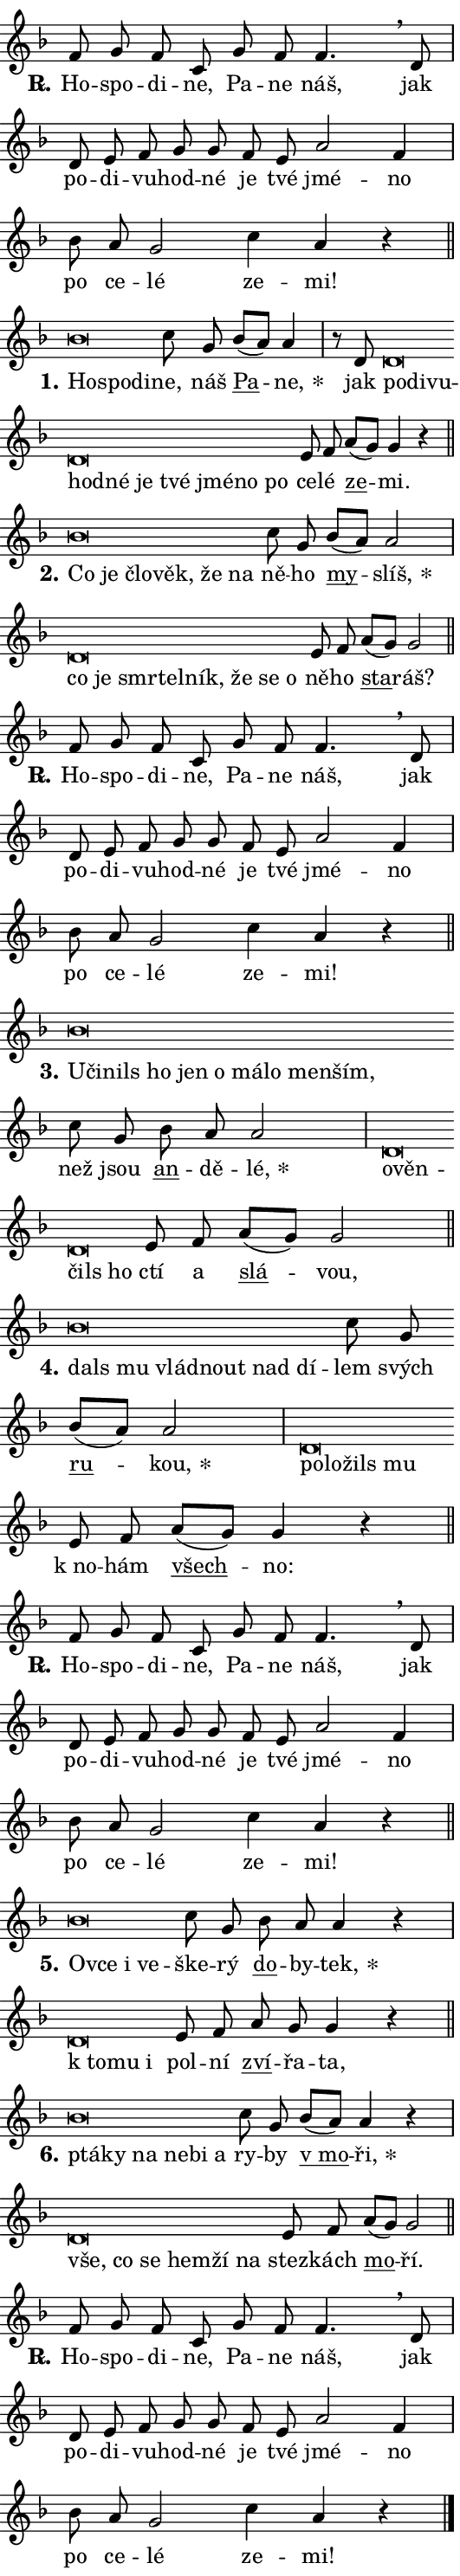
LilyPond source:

\version "2.24.0"
\header { tagline = "" }
\paper {
  indent = 0\cm
  top-margin = 0\cm
  right-margin = 0.13\cm % to fit lyric hyphens
  bottom-margin = 0\cm
  left-margin = 0\cm
  paper-width = 9\cm
  page-breaking = #ly:one-page-breaking
  system-system-spacing.basic-distance = #11
  score-system-spacing.basic-distance = #11
  ragged-last = ##f
}


%% Author: Thomas Morley
%% https://lists.gnu.org/archive/html/lilypond-user/2020-05/msg00002.html
#(define (line-position grob)
"Returns position of @var[grob} in current system:
   @code{'start}, if at first time-step
   @code{'end}, if at last time-step
   @code{'middle} otherwise
"
  (let* ((col (ly:item-get-column grob))
         (ln (ly:grob-object col 'left-neighbor))
         (rn (ly:grob-object col 'right-neighbor))
         (col-to-check-left (if (ly:grob? ln) ln col))
         (col-to-check-right (if (ly:grob? rn) rn col))
         (break-dir-left
           (and
             (ly:grob-property col-to-check-left 'non-musical #f)
             (ly:item-break-dir col-to-check-left)))
         (break-dir-right
           (and
             (ly:grob-property col-to-check-right 'non-musical #f)
             (ly:item-break-dir col-to-check-right))))
        (cond ((eqv? 1 break-dir-left) 'start)
              ((eqv? -1 break-dir-right) 'end)
              (else 'middle))))

#(define (tranparent-at-line-position vctor)
  (lambda (grob)
  "Relying on @code{line-position} select the relevant enry from @var{vctor}.
Used to determine transparency,"
    (case (line-position grob)
      ((end) (not (vector-ref vctor 0)))
      ((middle) (not (vector-ref vctor 1)))
      ((start) (not (vector-ref vctor 2))))))

noteHeadBreakVisibility =
#(define-music-function (break-visibility)(vector?)
"Makes @code{NoteHead}s transparent relying on @var{break-visibility}"
#{
  \override NoteHead.transparent =
    #(tranparent-at-line-position break-visibility)
#})

#(define delete-ledgers-for-transparent-note-heads
  (lambda (grob)
    "Reads whether a @code{NoteHead} is transparent.
If so this @code{NoteHead} is removed from @code{'note-heads} from
@var{grob}, which is supposed to be @code{LedgerLineSpanner}.
As a result ledgers are not printed for this @code{NoteHead}"
    (let* ((nhds-array (ly:grob-object grob 'note-heads))
           (nhds-list
             (if (ly:grob-array? nhds-array)
                 (ly:grob-array->list nhds-array)
                 '()))
           ;; Relies on the transparent-property being done before
           ;; Staff.LedgerLineSpanner.after-line-breaking is executed.
           ;; This is fragile ...
           (to-keep
             (remove
               (lambda (nhd)
                 (ly:grob-property nhd 'transparent #f))
               nhds-list)))
      ;; TODO find a better method to iterate over grob-arrays, similiar
      ;; to filter/remove etc for lists
      ;; For now rebuilt from scratch
      (set! (ly:grob-object grob 'note-heads)  '())
      (for-each
        (lambda (nhd)
          (ly:pointer-group-interface::add-grob grob 'note-heads nhd))
        to-keep))))

squashNotes = {
  \override NoteHead.X-extent = #'(-0.2 . 0.2)
  \override NoteHead.Y-extent = #'(-0.75 . 0)
  \override NoteHead.stencil =
    #(lambda (grob)
       (let ((pos (ly:grob-property grob 'staff-position)))
         (begin
           (if (< pos -7) (display "ERROR: Lower brevis then expected\n") (display ""))
           (if (<= pos -6) ly:text-interface::print ly:note-head::print))))
}
unSquashNotes = {
  \revert NoteHead.X-extent
  \revert NoteHead.Y-extent
  \revert NoteHead.stencil
}

hideNotes = \noteHeadBreakVisibility #begin-of-line-visible
unHideNotes = \noteHeadBreakVisibility #all-visible

% work-around for resetting accidentals
% https://lilypond.org/doc/v2.23/Documentation/notation/displaying-rhythms#unmetered-music
cadenzaMeasure = {
  \cadenzaOff
  \partial 1024 s1024
  \cadenzaOn
}

#(define-markup-command (accent layout props text) (markup?)
  "Underline accented syllable"
  (interpret-markup layout props
    #{\markup \override #'(offset . 4.3) \underline { #text }#}))

responsum = \markup \concat {
  "R" \hspace #-1.05 \path #0.1 #'((moveto 0 0.07) (lineto 0.9 0.8)) \hspace #0.05 "."
}

spaceSize = #0.6828661417322834 % exact space size for TeX Gyre Schola

\layout {
  \context {
    \Staff
    \remove "Time_signature_engraver"
    \override LedgerLineSpanner.after-line-breaking = #delete-ledgers-for-transparent-note-heads
  }
  \context {
    \Lyrics {
      \override LyricSpace.minimum-distance = \spaceSize
      \override LyricText.font-name = #"TeX Gyre Schola"
      \override LyricText.font-size = 1
      \override StanzaNumber.font-name = #"TeX Gyre Schola Bold"
      \override StanzaNumber.font-size = 1
    }
  }
  \context {
    \Score 
    \override NoteHead.text =
      #(lambda (grob) 
        (let ((pos (ly:grob-property grob 'staff-position)))
          #{\markup {
            \combine
              \halign #-0.55 \raise #(if (= pos -6) 0 0.5) \override #'(thickness . 2) \draw-line #'(3.2 . 0)
              \musicglyph "noteheads.sM1"
          }#}))
  }
}

% magnetic-lyrics.ily
%
%   written by
%     Jean Abou Samra <jean@abou-samra.fr>
%     Werner Lemberg <wl@gnu.org>
%
%   adapted by
%     Jiri Hon <jiri.hon@gmail.com>
%
% Version 2022-Apr-15

% https://www.mail-archive.com/lilypond-user@gnu.org/msg149350.html

#(define (Left_hyphen_pointer_engraver context)
   "Collect syllable-hyphen-syllable occurrences in lyrics and store
them in properties.  This engraver only looks to the left.  For
example, if the lyrics input is @code{foo -- bar}, it does the
following.

@itemize @bullet
@item
Set the @code{text} property of the @code{LyricHyphen} grob between
@q{foo} and @q{bar} to @code{foo}.

@item
Set the @code{left-hyphen} property of the @code{LyricText} grob with
text @q{foo} to the @code{LyricHyphen} grob between @q{foo} and
@q{bar}.
@end itemize

Use this auxiliary engraver in combination with the
@code{lyric-@/text::@/apply-@/magnetic-@/offset!} hook."
   (let ((hyphen #f)
         (text #f))
     (make-engraver
      (acknowledgers
       ((lyric-syllable-interface engraver grob source-engraver)
        (set! text grob)))
      (end-acknowledgers
       ((lyric-hyphen-interface engraver grob source-engraver)
        ;(when (not (grob::has-interface grob 'lyric-space-interface))
          (set! hyphen grob)));)
      ((stop-translation-timestep engraver)
       (when (and text hyphen)
         (ly:grob-set-object! text 'left-hyphen hyphen))
       (set! text #f)
       (set! hyphen #f)))))

#(define (lyric-text::apply-magnetic-offset! grob)
   "If the space between two syllables is less than the value in
property @code{LyricText@/.details@/.squash-threshold}, move the right
syllable to the left so that it gets concatenated with the left
syllable.

Use this function as a hook for
@code{LyricText@/.after-@/line-@/breaking} if the
@code{Left_@/hyphen_@/pointer_@/engraver} is active."
   (let ((hyphen (ly:grob-object grob 'left-hyphen #f)))
     (when hyphen
       (let ((left-text (ly:spanner-bound hyphen LEFT)))
         (when (grob::has-interface left-text 'lyric-syllable-interface)
           (let* ((common (ly:grob-common-refpoint grob left-text X))
                  (this-x-ext (ly:grob-extent grob common X))
                  (left-x-ext
                   (begin
                     ;; Trigger magnetism for left-text.
                     (ly:grob-property left-text 'after-line-breaking)
                     (ly:grob-extent left-text common X)))
                  ;; `delta` is the gap width between two syllables.
                  (delta (- (interval-start this-x-ext)
                            (interval-end left-x-ext)))
                  (details (ly:grob-property grob 'details))
                  (threshold (assoc-get 'squash-threshold details 0.2)))
             (when (< delta threshold)
               (let* (;; We have to manipulate the input text so that
                      ;; ligatures crossing syllable boundaries are not
                      ;; disabled.  For languages based on the Latin
                      ;; script this is essentially a beautification.
                      ;; However, for non-Western scripts it can be a
                      ;; necessity.
                      (lt (ly:grob-property left-text 'text))
                      (rt (ly:grob-property grob 'text))
                      (is-space (grob::has-interface hyphen 'lyric-space-interface))
                      (space (if is-space " " ""))
                      (extra-delta (if is-space spaceSize 0))
                      ;; Append new syllable.
                      (ltrt-space (if (and (string? lt) (string? rt))
                                (string-append lt space rt)
                                (make-concat-markup (list lt space rt))))
                      ;; Right-align `ltrt` to the right side.
                      (ltrt-space-markup (grob-interpret-markup
                               grob
                               (make-translate-markup
                                (cons (interval-length this-x-ext) 0)
                                (make-right-align-markup ltrt-space)))))
                 (begin
                   ;; Don't print `left-text`.
                   (ly:grob-set-property! left-text 'stencil #f)
                   ;; Set text and stencil (which holds all collected
                   ;; syllables so far) and shift it to the left.
                   (ly:grob-set-property! grob 'text ltrt-space)
                   (ly:grob-set-property! grob 'stencil ltrt-space-markup)
                   (ly:grob-translate-axis! grob (- (- delta extra-delta)) X))))))))))


#(define (lyric-hyphen::displace-bounds-first grob)
   ;; Make very sure this callback isn't triggered too early.
   (let ((left (ly:spanner-bound grob LEFT))
         (right (ly:spanner-bound grob RIGHT)))
     (ly:grob-property left 'after-line-breaking)
     (ly:grob-property right 'after-line-breaking)
     (ly:lyric-hyphen::print grob)))

squashThreshold = #0.4

\layout {
  \context {
    \Lyrics
    \consists #Left_hyphen_pointer_engraver
    \override LyricText.after-line-breaking =
      #lyric-text::apply-magnetic-offset!
    \override LyricHyphen.stencil = #lyric-hyphen::displace-bounds-first
    \override LyricText.details.squash-threshold = \squashThreshold
    \override LyricHyphen.minimum-distance = 0
    \override LyricHyphen.minimum-length = \squashThreshold
  }
}

squashText = \override LyricText.details.squash-threshold = 9999
unSquashText = \override LyricText.details.squash-threshold = \squashThreshold

leftText = \override LyricText.self-alignment-X = #LEFT
unLeftText = \revert LyricText.self-alignment-X

starOffset = #(lambda (grob) 
                (let ((x_offset (ly:self-alignment-interface::aligned-on-x-parent grob)))
                  (if (= x_offset 0) 0 (+ x_offset 1.2))))

star = #(define-music-function (syllable)(string?)
"Append star separator at the end of a syllable"
#{
  \once \override LyricText.X-offset = #starOffset
  \lyricmode { \markup {
    #syllable
    \override #'((font-name . "TeX Gyre Schola Bold")) \hspace #0.2 \lower #0.65 \larger "*"
  } }
#})

starAccent = #(define-music-function (syllable)(string?)
"Append star separator at the end of a syllable and make accent"
#{
  \once \override LyricText.X-offset = #starOffset
  \lyricmode { \markup {
    \accent #syllable
    \override #'((font-name . "TeX Gyre Schola Bold")) \hspace #0.2 \lower #0.65 \larger "*"
  } }
#})

breath = #(define-music-function (syllable)(string?)
"Append breathing indicator at the end of a syllable"
#{
  \lyricmode { \markup { #syllable "+" } }
#})

optionalBreath = #(define-music-function (syllable)(string?)
"Append optional breathing indicator at the end of a syllable"
#{
  \lyricmode { \markup { #syllable "(+)" } }
#})


\score {
    <<
        \new Voice = "melody" { \cadenzaOn \key f \major \relative { f'8 g f c g' f f4. \breathe d8 \cadenzaMeasure \bar "|" d e f g g \bar "" f e \bar "" a2 f4 \cadenzaMeasure \bar "|" bes8 a g2 \bar "" c4 a r \cadenzaMeasure \bar "||" \break } }
        \new Lyrics \lyricsto "melody" { \lyricmode { \set stanza = \responsum
Ho -- spo -- di -- ne, Pa -- ne náš, jak po -- di -- vu -- hod -- né je tvé jmé -- no po ce -- lé ze -- mi! } }
    >>
    \layout {}
}

\score {
    <<
        \new Voice = "melody" { \cadenzaOn \key f \major \relative { \squashNotes bes'\breve*1/16 \hideNotes \breve*1/16 \breve*1/16 \bar "" \unHideNotes \unSquashNotes c8 g \bar "" bes[( a)] a4 \cadenzaMeasure \bar "|" r8 d,8 \squashNotes d\breve*1/16 \hideNotes \breve*1/16 \bar "" \breve*1/16 \bar "" \breve*1/16 \bar "" \breve*1/16 \bar "" \breve*1/16 \bar "" \breve*1/16 \bar "" \breve*1/16 \bar "" \breve*1/16 \breve*1/16 \bar "" \unHideNotes \unSquashNotes e8 f \bar "" a[( g)] g4 r \cadenzaMeasure \bar "||" \break } }
        \new Lyrics \lyricsto "melody" { \lyricmode { \set stanza = "1."
\leftText Ho -- \squashText spo -- di -- \unLeftText \unSquashText ne, náš \markup \accent Pa -- \star ne, jak \leftText po -- \squashText di -- vu -- hod -- né je tvé jmé -- no po \unLeftText \unSquashText ce -- lé \markup \accent ze -- mi. } }
    >>
    \layout {}
}

\score {
    <<
        \new Voice = "melody" { \cadenzaOn \key f \major \relative { \squashNotes bes'\breve*1/16 \hideNotes \breve*1/16 \bar "" \breve*1/16 \bar "" \breve*1/16 \bar "" \breve*1/16 \breve*1/16 \bar "" \unHideNotes \unSquashNotes c8 g \bar "" bes[( a)] a2 \cadenzaMeasure \bar "|" \squashNotes d,\breve*1/16 \hideNotes \breve*1/16 \bar "" \breve*1/16 \bar "" \breve*1/16 \bar "" \breve*1/16 \bar "" \breve*1/16 \bar "" \breve*1/16 \breve*1/16 \bar "" \unHideNotes \unSquashNotes e8 f \bar "" a[( g)] g2 \cadenzaMeasure \bar "||" \break } }
        \new Lyrics \lyricsto "melody" { \lyricmode { \set stanza = "2."
\leftText Co \squashText je člo -- věk, že na \unLeftText \unSquashText ně -- ho \markup \accent my -- \star slíš, \leftText co \squashText je smr -- tel -- ník, že se o \unLeftText \unSquashText ně -- ho \markup \accent sta -- ráš? } }
    >>
    \layout {}
}

\score {
    <<
        \new Voice = "melody" { \cadenzaOn \key f \major \relative { f'8 g f c g' f f4. \breathe d8 \cadenzaMeasure \bar "|" d e f g g \bar "" f e \bar "" a2 f4 \cadenzaMeasure \bar "|" bes8 a g2 \bar "" c4 a r \cadenzaMeasure \bar "||" \break } }
        \new Lyrics \lyricsto "melody" { \lyricmode { \set stanza = \responsum
Ho -- spo -- di -- ne, Pa -- ne náš, jak po -- di -- vu -- hod -- né je tvé jmé -- no po ce -- lé ze -- mi! } }
    >>
    \layout {}
}

\score {
    <<
        \new Voice = "melody" { \cadenzaOn \key f \major \relative { \squashNotes bes'\breve*1/16 \hideNotes \breve*1/16 \bar "" \breve*1/16 \bar "" \breve*1/16 \bar "" \breve*1/16 \bar "" \breve*1/16 \bar "" \breve*1/16 \bar "" \breve*1/16 \bar "" \breve*1/16 \breve*1/16 \bar "" \unHideNotes \unSquashNotes c8 g \bar "" bes a a2 \cadenzaMeasure \bar "|" \squashNotes d,\breve*1/16 \hideNotes \breve*1/16 \bar "" \breve*1/16 \breve*1/16 \bar "" \unHideNotes \unSquashNotes e8 f \bar "" a[( g)] g2 \cadenzaMeasure \bar "||" \break } }
        \new Lyrics \lyricsto "melody" { \lyricmode { \set stanza = "3."
\leftText U -- \squashText či -- nils ho jen o má -- lo men -- ším, \unLeftText \unSquashText než jsou \markup \accent an -- dě -- \star lé, \leftText o -- \squashText věn -- čils ho \unLeftText \unSquashText ctí a \markup \accent slá -- vou, } }
    >>
    \layout {}
}

\score {
    <<
        \new Voice = "melody" { \cadenzaOn \key f \major \relative { \squashNotes bes'\breve*1/16 \hideNotes \breve*1/16 \bar "" \breve*1/16 \bar "" \breve*1/16 \bar "" \breve*1/16 \breve*1/16 \bar "" \unHideNotes \unSquashNotes c8 g \bar "" bes[( a)] a2 \cadenzaMeasure \bar "|" \squashNotes d,\breve*1/16 \hideNotes \breve*1/16 \bar "" \breve*1/16 \breve*1/16 \bar "" \unHideNotes \unSquashNotes e8 f \bar "" a[( g)] g4 r \cadenzaMeasure \bar "||" \break } }
        \new Lyrics \lyricsto "melody" { \lyricmode { \set stanza = "4."
\leftText dals \squashText mu vlád -- nout nad dí -- \unLeftText \unSquashText lem svých \markup \accent ru -- \star kou, \leftText po -- \squashText lo -- žils mu \unLeftText \unSquashText "k no" -- hám \markup \accent všech -- no: } }
    >>
    \layout {}
}

\score {
    <<
        \new Voice = "melody" { \cadenzaOn \key f \major \relative { f'8 g f c g' f f4. \breathe d8 \cadenzaMeasure \bar "|" d e f g g \bar "" f e \bar "" a2 f4 \cadenzaMeasure \bar "|" bes8 a g2 \bar "" c4 a r \cadenzaMeasure \bar "||" \break } }
        \new Lyrics \lyricsto "melody" { \lyricmode { \set stanza = \responsum
Ho -- spo -- di -- ne, Pa -- ne náš, jak po -- di -- vu -- hod -- né je tvé jmé -- no po ce -- lé ze -- mi! } }
    >>
    \layout {}
}

\score {
    <<
        \new Voice = "melody" { \cadenzaOn \key f \major \relative { \squashNotes bes'\breve*1/16 \hideNotes \breve*1/16 \bar "" \breve*1/16 \breve*1/16 \bar "" \unHideNotes \unSquashNotes c8 g \bar "" bes a a4 r \cadenzaMeasure \bar "|" \squashNotes d,\breve*1/16 \hideNotes \breve*1/16 \breve*1/16 \bar "" \unHideNotes \unSquashNotes e8 f \bar "" a g g4 r \cadenzaMeasure \bar "||" \break } }
        \new Lyrics \lyricsto "melody" { \lyricmode { \set stanza = "5."
\leftText Ov -- \squashText ce i ve -- \unLeftText \unSquashText ške -- rý \markup \accent do -- by -- \star tek, \leftText "k to" -- \squashText mu i \unLeftText \unSquashText pol -- ní \markup \accent zví -- řa -- ta, } }
    >>
    \layout {}
}

\score {
    <<
        \new Voice = "melody" { \cadenzaOn \key f \major \relative { \squashNotes bes'\breve*1/16 \hideNotes \breve*1/16 \bar "" \breve*1/16 \bar "" \breve*1/16 \bar "" \breve*1/16 \breve*1/16 \bar "" \unHideNotes \unSquashNotes c8 g \bar "" bes[( a)] a4 r \cadenzaMeasure \bar "|" \squashNotes d,\breve*1/16 \hideNotes \breve*1/16 \bar "" \breve*1/16 \bar "" \breve*1/16 \bar "" \breve*1/16 \breve*1/16 \bar "" \unHideNotes \unSquashNotes e8 f \bar "" a[( g)] g2 \cadenzaMeasure \bar "||" \break } }
        \new Lyrics \lyricsto "melody" { \lyricmode { \set stanza = "6."
\leftText ptá -- \squashText ky na ne -- bi a \unLeftText \unSquashText ry -- by \markup \accent "v mo" -- \star ři, \leftText vše, \squashText co se hem -- ží na \unLeftText \unSquashText stez -- kách \markup \accent mo -- ří. } }
    >>
    \layout {}
}

\score {
    <<
        \new Voice = "melody" { \cadenzaOn \key f \major \relative { f'8 g f c g' f f4. \breathe d8 \cadenzaMeasure \bar "|" d e f g g \bar "" f e \bar "" a2 f4 \cadenzaMeasure \bar "|" bes8 a g2 \bar "" c4 a r \cadenzaMeasure \bar "||" \break } \bar "|." }
        \new Lyrics \lyricsto "melody" { \lyricmode { \set stanza = \responsum
Ho -- spo -- di -- ne, Pa -- ne náš, jak po -- di -- vu -- hod -- né je tvé jmé -- no po ce -- lé ze -- mi! } }
    >>
    \layout {}
}
